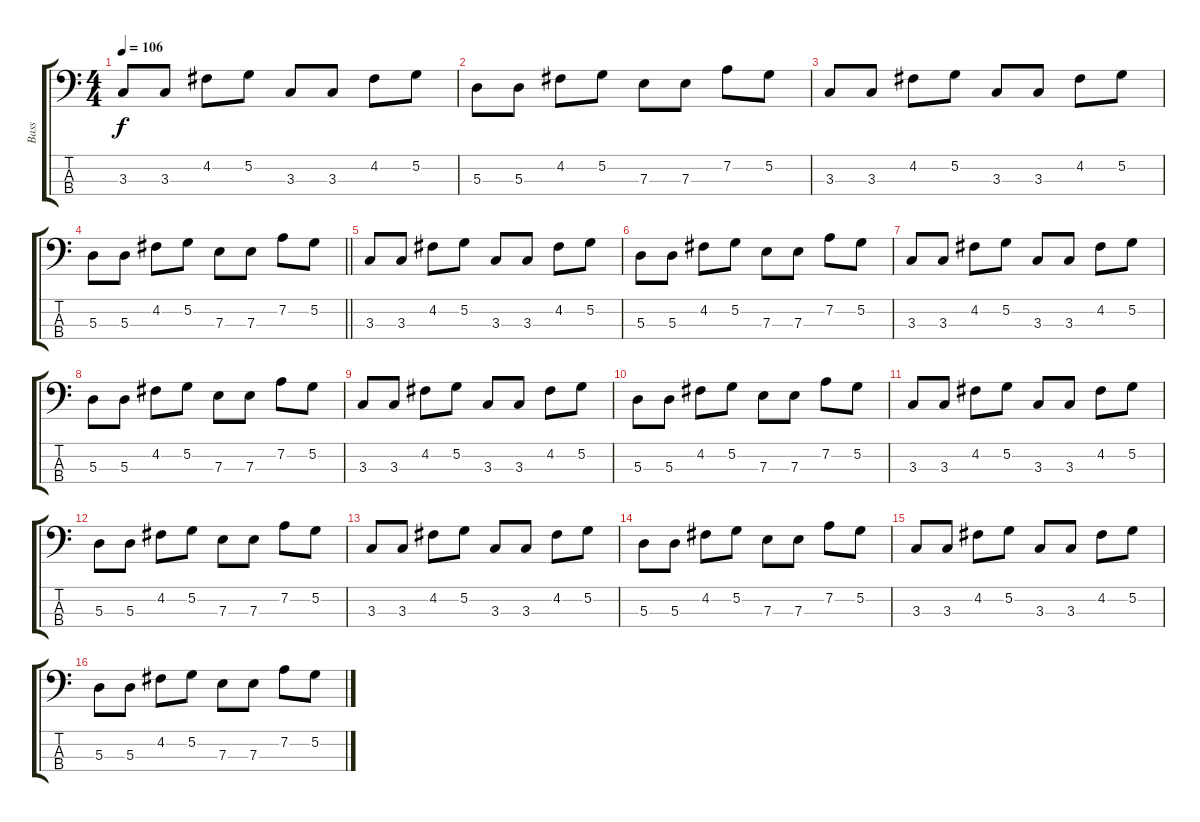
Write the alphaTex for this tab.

\track ("Bass" "Bass") {instrument electricbassfinger}
\staff {score tabs}
\tuning (G2 D2 A1 E1) {hide}
\ts (4 4)
\tempo 106
\clef f4
\ks c
3.3.8{dy f} 3.3.8 4.2.8 5.2.8 3.3.8 3.3.8 4.2.8 5.2.8 |
5.3.8 5.3.8 4.2.8 5.2.8 7.3.8 7.3.8 7.2.8 5.2.8 |
3.3.8 3.3.8 4.2.8 5.2.8 3.3.8 3.3.8 4.2.8 5.2.8 |
\barLineRight lightlight
5.3.8 5.3.8 4.2.8 5.2.8 7.3.8 7.3.8 7.2.8 5.2.8 |
3.3.8 3.3.8 4.2.8 5.2.8 3.3.8 3.3.8 4.2.8 5.2.8 |
5.3.8 5.3.8 4.2.8 5.2.8 7.3.8 7.3.8 7.2.8 5.2.8 |
3.3.8 3.3.8 4.2.8 5.2.8 3.3.8 3.3.8 4.2.8 5.2.8 |
5.3.8 5.3.8 4.2.8 5.2.8 7.3.8 7.3.8 7.2.8 5.2.8 |
3.3.8 3.3.8 4.2.8 5.2.8 3.3.8 3.3.8 4.2.8 5.2.8 |
5.3.8 5.3.8 4.2.8 5.2.8 7.3.8 7.3.8 7.2.8 5.2.8 |
3.3.8 3.3.8 4.2.8 5.2.8 3.3.8 3.3.8 4.2.8 5.2.8 |
5.3.8 5.3.8 4.2.8 5.2.8 7.3.8 7.3.8 7.2.8 5.2.8 |
3.3.8 3.3.8 4.2.8 5.2.8 3.3.8 3.3.8 4.2.8 5.2.8 |
5.3.8 5.3.8 4.2.8 5.2.8 7.3.8 7.3.8 7.2.8 5.2.8 |
3.3.8 3.3.8 4.2.8 5.2.8 3.3.8 3.3.8 4.2.8 5.2.8 |
5.3.8 5.3.8 4.2.8 5.2.8 7.3.8 7.3.8 7.2.8 5.2.8
